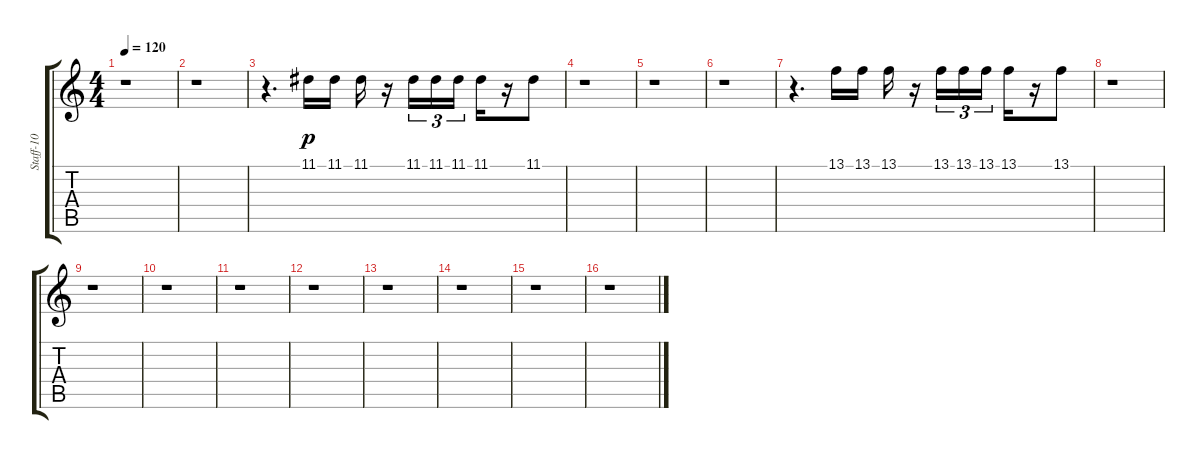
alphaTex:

\track ("Staff-10" "Staff-10") {instrument clarinet}
\staff {score tabs}
\tuning (E4 B3 G3 D3 A2 E2) {hide}
\ts (4 4)
\tempo 120
\clef g2
\ks c
r.1{dy p} |
r.1 |
r.4{d} 11.1.16{volume 16} 11.1.16 11.1.16 r.16 11.1.16{tu (3 2)} 11.1.16{tu (3 2)} 11.1.16{tu (3 2)} 11.1.16 r.16 11.1.8{volume 1} |
r.1 |
r.1 |
r.1 |
r.4{d} 13.1.16{volume 16} 13.1.16 13.1.16 r.16 13.1.16{tu (3 2)} 13.1.16{tu (3 2)} 13.1.16{tu (3 2)} 13.1.16 r.16 13.1.8{volume 1} |
r.1 |
r.1 |
r.1 |
r.1 |
r.1 |
r.1 |
r.1 |
r.1 |
r.1
